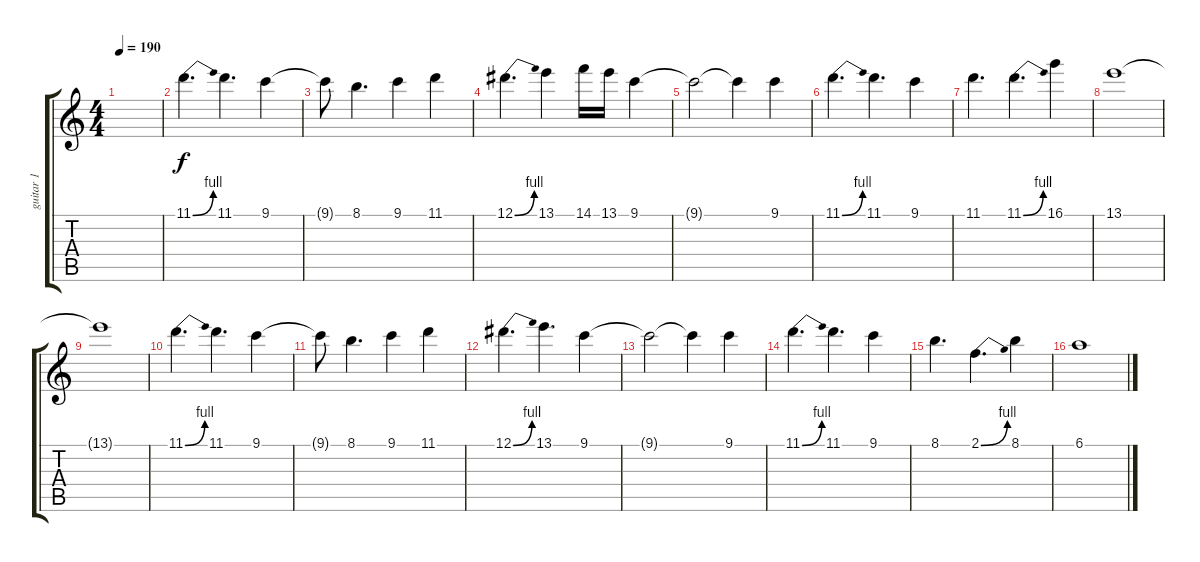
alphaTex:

\track ("guitar 1" "guitar 1") {instrument distortionguitar}
\staff {score tabs}
\tuning (Eb4 Bb3 Gb3 Db3 Ab2 Eb2) {hide}
\ts (4 4)
\tempo 190
\clef g2
\ks c
|
11.1{be (bend 0 0 60 4)}.4{d} 11.1.4{d} 9.1.4 |
9.1{t}.8 8.1.4{d} 9.1.4 11.1.4 |
12.1{be (bend 0 0 60 4)}.4{d} 13.1.4 14.1.16 13.1.16 9.1.4 |
9.1{t}.2 9.1{t}.4 9.1.4 |
11.1{be (bend 0 0 60 4)}.4{d} 11.1.4{d} 9.1.4 |
11.1.4{d} 11.1{be (bend 0 0 60 4)}.4{d} 16.1.4 |
13.1.1 |
13.1{t}.1 |
11.1{be (bend 0 0 60 4)}.4{d} 11.1.4{d} 9.1.4 |
9.1{t}.8 8.1.4{d} 9.1.4 11.1.4 |
12.1{be (bend 0 0 60 4)}.4{d} 13.1.4{d} 9.1.4 |
9.1{t}.2 9.1{t}.4 9.1.4 |
11.1{be (bend 0 0 60 4)}.4{d} 11.1.4{d} 9.1.4 |
8.1.4{d} 2.1{be (bend 0 0 60 4)}.4{d} 8.1.4 |
6.1.1
